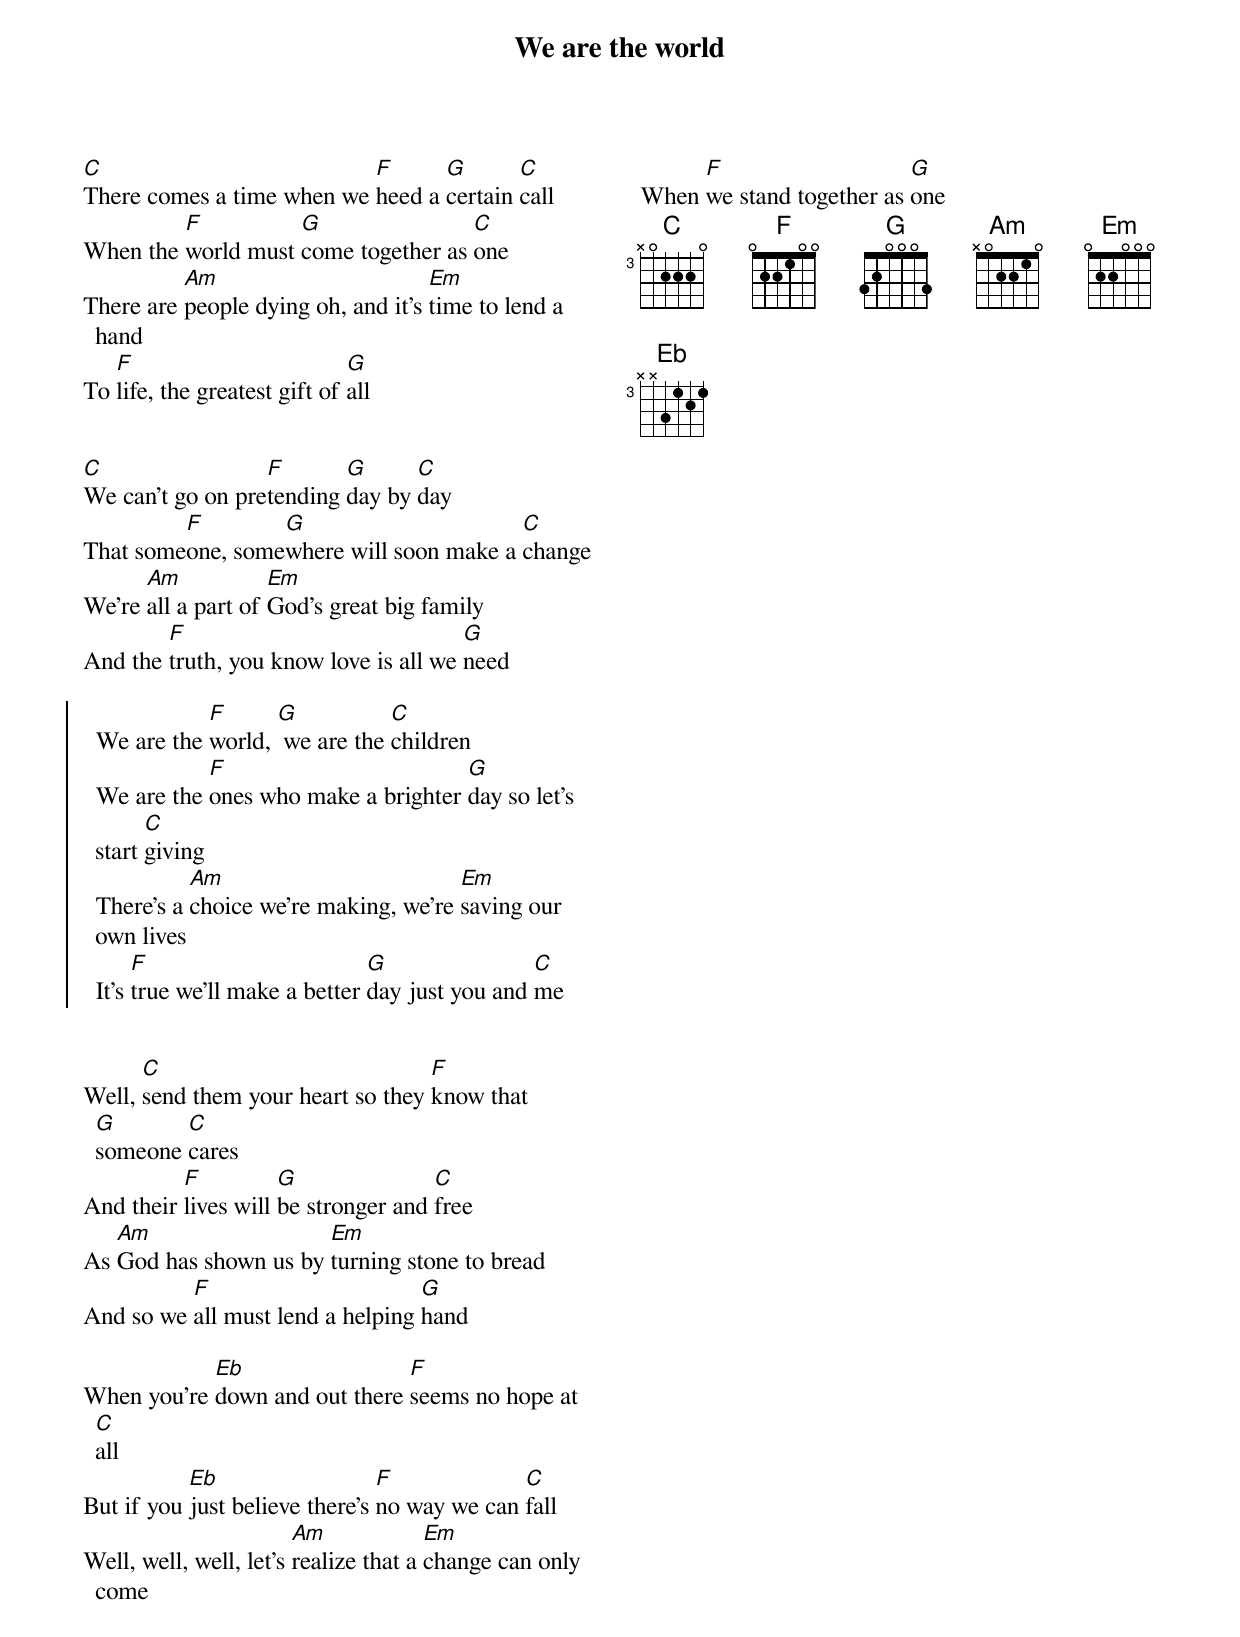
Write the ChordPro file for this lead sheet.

{title: We are the world}
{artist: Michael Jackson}
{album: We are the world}
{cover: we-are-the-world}
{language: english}
{columns: 2}
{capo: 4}
{define: C base-fret 3 frets X 0 2 2 2 0}
{define: F base-fret 1 frets 0 2 2 1 0 0}
{define: G frets 3 2 0 0 0 3}
{define: Am frets X 0 2 2 1 0}
{define: Em frets 0 2 2 0 0 0}
{define: E& base-fret 6 frets X 0 2 2 2 0}


[C]There comes a time when we [F]heed a [G]certain [C]call
When the [F]world must [G]come together as [C]one
There are [Am]people dying oh, and it's [Em]time to lend a hand
To [F]life, the greatest gift of [G]all


[C]We can't go on pre[F]tending [G]day by [C]day
That some[F]one, some[G]where will soon make a [C]change
We're [Am]all a part of [Em]God's great big family
And the [F]truth, you know love is all we [G]need

{start_of_chorus}
  We are the [F]world, [G] we are the [C]children
  We are the [F]ones who make a brighter [G]day so let's start [C]giving
  There's a [Am]choice we're making, we're [Em]saving our own lives
  It's [F]true we'll make a better [G]day just you and [C]me
{end_of_chorus}


Well, [C]send them your heart so they [F]know that [G]someone [C]cares
And their [F]lives will [G]be stronger and [C]free
As [Am]God has shown us by [Em]turning stone to bread
And so we [F]all must lend a helping [G]hand

{start_of_bridge}
When you're [Eb]down and out there [F]seems no hope at [C]all
But if you [Eb]just believe there's [F]no way we can [C]fall
Well, well, well, let's [Am]realize that a [Em]change can only come
When [F]we stand together as [G]one
{end_of_bridge}
